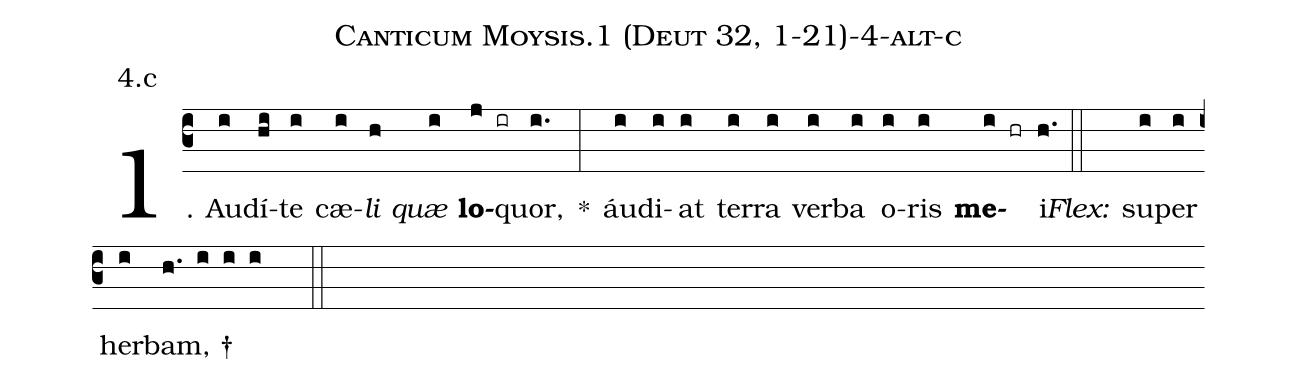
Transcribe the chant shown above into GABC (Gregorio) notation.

name: Canticum Moysis.1 (Deut 32, 1-21)-4-alt-c;
annotation: 4.c;
%%
(c3)1. Au(i)dí(hi)te(i) cæ(i)<i>li</i>(h) <i>quæ</i>(i) <b>lo</b>(j ir)quor,(i.) *(:) áu(i)di(i)at(i) ter(i)ra(i) ver(i)ba(i) o(i)ris(i) <b>me</b>(i hr)i.(h.) (::)
<i>Flex:</i>()  su(i)per(i) her(i)bam, †(h. i i i  ::)
